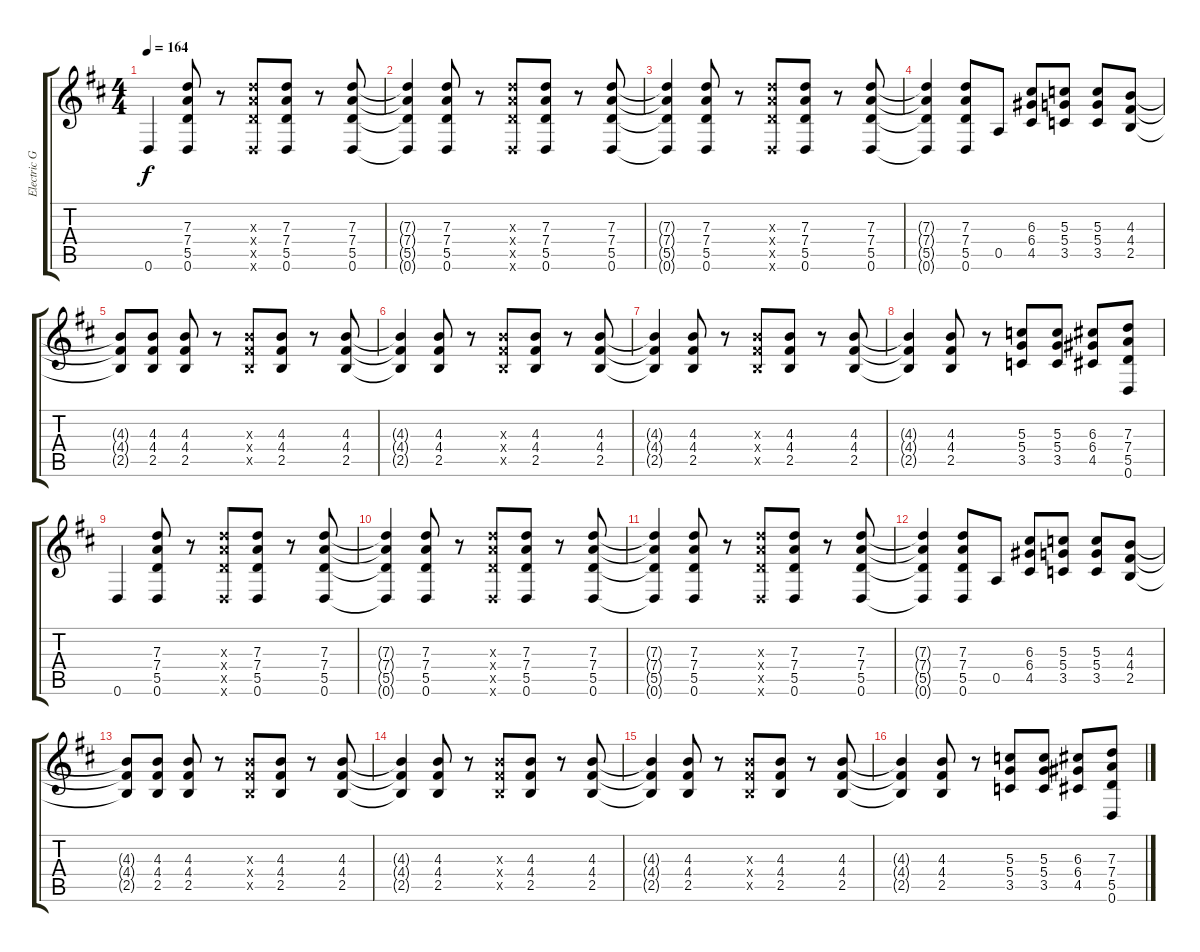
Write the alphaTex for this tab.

\track ("Electric Guitar In Drop D Tuning" "Electric G") {instrument overdrivenguitar}
\staff {score tabs}
\tuning (E4 B3 G3 D3 A2 D2) {hide}
\ts (4 4)
\tempo 164
\clef g2
\ks d
0.6.4{dy f instrument overdrivenguitar} (7.3 7.4 5.5 0.6).8 r.8 (7.3{x} 7.4{x} 5.5{x} 0.6{x}).8 (7.3 7.4 5.5 0.6).8 r.8 (7.3 7.4 5.5 0.6).8 |
(7.3{t} 7.4{t} 5.5{t} 0.6{t}).4 (7.3 7.4 5.5 0.6).8 r.8 (7.3{x} 7.4{x} 5.5{x} 0.6{x}).8 (7.3 7.4 5.5 0.6).8 r.8 (7.3 7.4 5.5 0.6).8 |
(7.3{t} 7.4{t} 5.5{t} 0.6{t}).4 (7.3 7.4 5.5 0.6).8 r.8 (7.3{x} 7.4{x} 5.5{x} 0.6{x}).8 (7.3 7.4 5.5 0.6).8 r.8 (7.3 7.4 5.5 0.6).8 |
(7.3{t} 7.4{t} 5.5{t} 0.6{t}).4 (7.3 7.4 5.5 0.6).8 0.5.8 (6.3 6.4 4.5).8 (5.3 5.4 3.5).8 (5.3 5.4 3.5).8 (4.3 4.4 2.5).8 |
(4.3{t} 4.4{t} 2.5{t}).8 (4.3 4.4 2.5).8 (4.3 4.4 2.5).8 r.8 (4.3{x} 4.4{x} 2.5{x}).8 (4.3 4.4 2.5).8 r.8 (4.3 4.4 2.5).8 |
(4.3{t} 4.4{t} 2.5{t}).4 (4.3 4.4 2.5).8 r.8 (4.3{x} 4.4{x} 2.5{x}).8 (4.3 4.4 2.5).8 r.8 (4.3 4.4 2.5).8 |
(4.3{t} 4.4{t} 2.5{t}).4 (4.3 4.4 2.5).8 r.8 (4.3{x} 4.4{x} 2.5{x}).8 (4.3 4.4 2.5).8 r.8 (4.3 4.4 2.5).8 |
(4.3{t} 4.4{t} 2.5{t}).4 (4.3 4.4 2.5).8 r.8 (5.3 5.4 3.5).8 (5.3 5.4 3.5).8 (6.3 6.4 4.5).8 (7.3 7.4 5.5 0.6).8 |
0.6.4 (7.3 7.4 5.5 0.6).8 r.8 (7.3{x} 7.4{x} 5.5{x} 0.6{x}).8 (7.3 7.4 5.5 0.6).8 r.8 (7.3 7.4 5.5 0.6).8 |
(7.3{t} 7.4{t} 5.5{t} 0.6{t}).4 (7.3 7.4 5.5 0.6).8 r.8 (7.3{x} 7.4{x} 5.5{x} 0.6{x}).8 (7.3 7.4 5.5 0.6).8 r.8 (7.3 7.4 5.5 0.6).8 |
(7.3{t} 7.4{t} 5.5{t} 0.6{t}).4 (7.3 7.4 5.5 0.6).8 r.8 (7.3{x} 7.4{x} 5.5{x} 0.6{x}).8 (7.3 7.4 5.5 0.6).8 r.8 (7.3 7.4 5.5 0.6).8 |
(7.3{t} 7.4{t} 5.5{t} 0.6{t}).4 (7.3 7.4 5.5 0.6).8 0.5.8 (6.3 6.4 4.5).8 (5.3 5.4 3.5).8 (5.3 5.4 3.5).8 (4.3 4.4 2.5).8 |
(4.3{t} 4.4{t} 2.5{t}).8 (4.3 4.4 2.5).8 (4.3 4.4 2.5).8 r.8 (4.3{x} 4.4{x} 2.5{x}).8 (4.3 4.4 2.5).8 r.8 (4.3 4.4 2.5).8 |
(4.3{t} 4.4{t} 2.5{t}).4 (4.3 4.4 2.5).8 r.8 (4.3{x} 4.4{x} 2.5{x}).8 (4.3 4.4 2.5).8 r.8 (4.3 4.4 2.5).8 |
(4.3{t} 4.4{t} 2.5{t}).4 (4.3 4.4 2.5).8 r.8 (4.3{x} 4.4{x} 2.5{x}).8 (4.3 4.4 2.5).8 r.8 (4.3 4.4 2.5).8 |
(4.3{t} 4.4{t} 2.5{t}).4 (4.3 4.4 2.5).8 r.8 (5.3 5.4 3.5).8 (5.3 5.4 3.5).8 (6.3 6.4 4.5).8 (7.3 7.4 5.5 0.6).8
